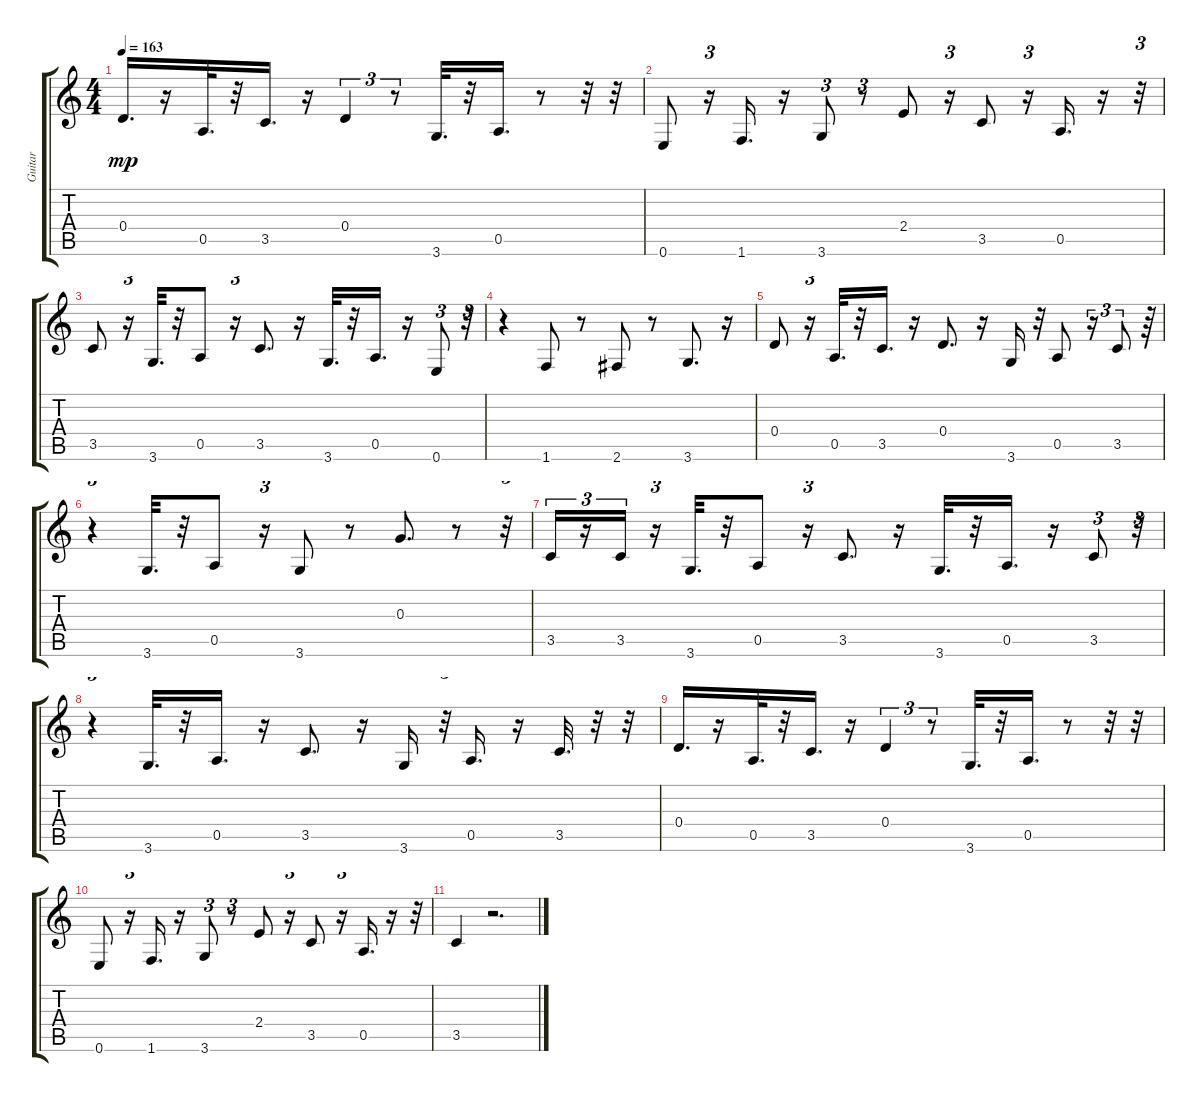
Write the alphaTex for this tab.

\track ("Guitar" "Guitar") {instrument electricguitarmuted}
\staff {score tabs}
\tuning (E4 B3 G3 D3 A2 E2) {hide}
\ts (4 4)
\tempo 163
\clef g2
\ks c
0.4.16{d dy mp} r.16 0.5.32{d} r.32 3.5.16{d} r.16 0.4.4{tu (3 2)} r.8{tu (3 2)} 3.6.32{d} r.32 0.5.16{d} r.8 r.32 r.32 |
0.6.8 r.16{tu (3 2)} 1.6.16{d} r.16 3.6.8{tu (3 2)} r.8{tu (3 2)} 2.4.8 r.16{tu (3 2)} 3.5.8 r.16{tu (3 2)} 0.5.16{d} r.16 r.32{tu (3 2)} |
3.5.8 r.16{tu (3 2)} 3.6.32{d} r.32 0.5.8 r.16{tu (3 2)} 3.5.8{d} r.16 3.6.32{d} r.32 0.5.16{d} r.16 0.6.8{tu (3 2)} r.32{tu (3 2)} |
r.4 1.6.8 r.8 2.6.8 r.8 3.6.8{d} r.16 |
0.4.8 r.16{tu (3 2)} 0.5.32{d} r.32 3.5.16{d} r.16 0.4.8{d} r.16 3.6.16 r.32{tu (3 2)} 0.5.8 r.16{tu (3 2)} 3.5.8{tu (3 2)} r.64 |
r.4{tu (3 2)} 3.6.32{d} r.32 0.5.8 r.16{tu (3 2)} 3.6.8 r.8 0.3.8{d} r.8 r.32{tu (3 2)} |
3.5.16{tu (3 2)} r.16{tu (3 2)} 3.5.16{tu (3 2)} r.16{tu (3 2)} 3.6.32{d} r.32 0.5.8 r.16{tu (3 2)} 3.5.8{d} r.16 3.6.32{d} r.32 0.5.16{d} r.16 3.5.8{tu (3 2)} r.32{tu (3 2)} |
r.4{tu (3 2)} 3.6.32{d} r.32 0.5.16{d} r.16 3.5.8{d} r.16 3.6.16 r.32{tu (3 2)} 0.5.16{d} r.16 3.5.32{d} r.32 r.32 |
0.4.16{d} r.16 0.5.32{d} r.32 3.5.16{d} r.16 0.4.4{tu (3 2)} r.8{tu (3 2)} 3.6.32{d} r.32 0.5.16{d} r.8 r.32 r.32 |
0.6.8 r.16{tu (3 2)} 1.6.16{d} r.16 3.6.8{tu (3 2)} r.8{tu (3 2)} 2.4.8 r.16{tu (3 2)} 3.5.8 r.16{tu (3 2)} 0.5.16{d} r.16 r.32{tu (3 2)} |
3.5.4 r.2{d}
